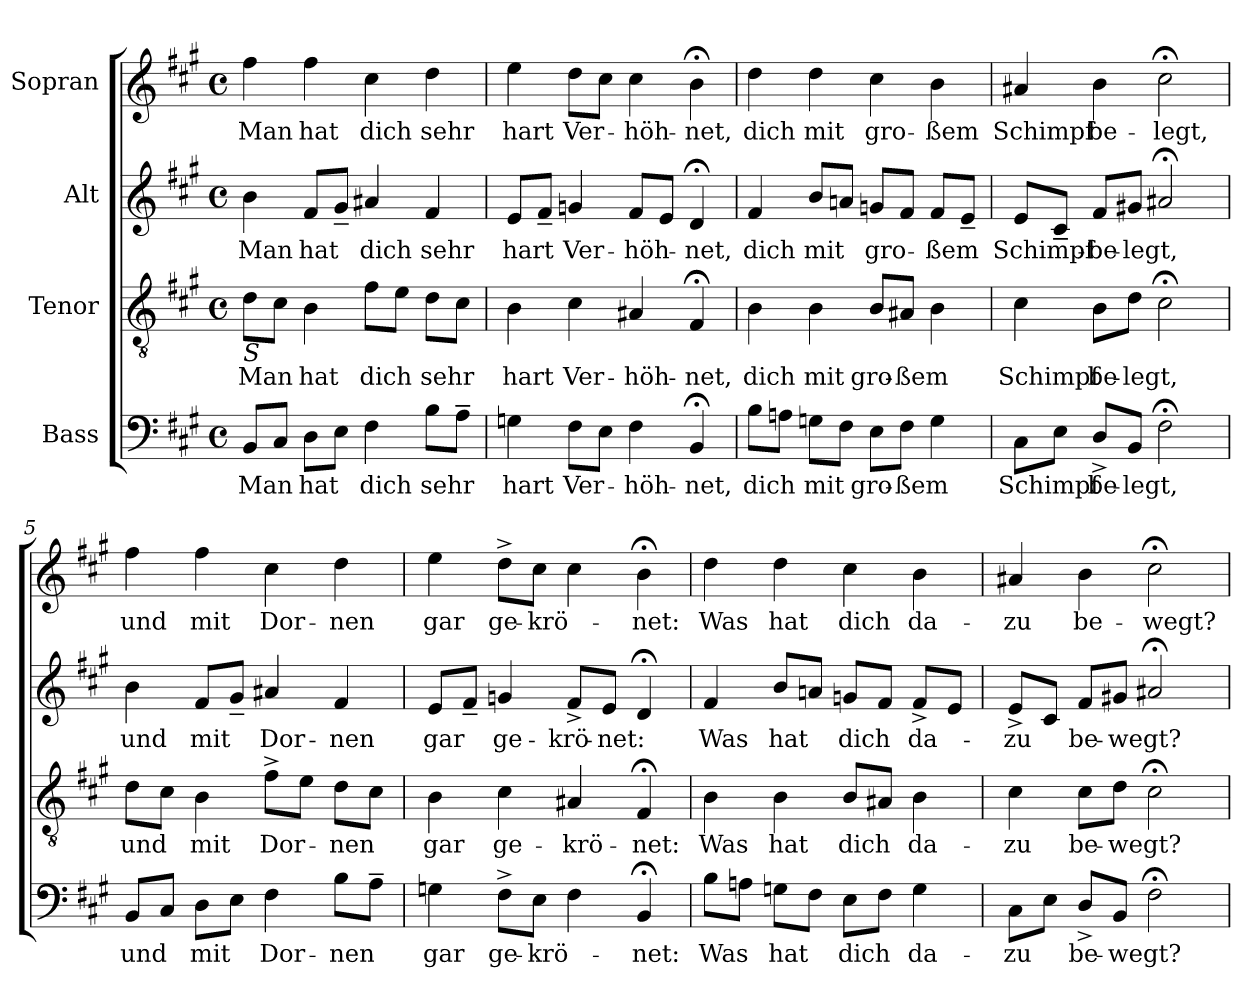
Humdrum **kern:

**kern	**text	**kern	**text	**kern	**text	**kern	**text
*part4	*part4	*part3	*part3	*part2	*part2	*part1	*part1
*staff4	*staff4	*staff3	*staff3	*staff2	*staff2	*staff1	*staff1
*I"Bass	*	*I"Tenor	*	*I"Alt	*	*I"Sopran	*
*clefF4	*	*clefGv2	*	*clefG2	*	*clefG2	*
*k[f#c#g#]	*	*k[f#c#g#]	*	*k[f#c#g#]	*	*k[f#c#g#]	*
*A:	*	*A:	*	*A:	*	*A:	*
*M4/4	*	*M4/4	*	*M4/4	*	*M4/4	*
*met(c)	*	*met(c)	*	*met(c)	*	*met(c)	*
=1	=1	=1	=1	=1	=1	=1	=1
!	!	!LO:TX:b:i:t=S	!	!	!	!	!
!	!LO:LY:b	!	!LO:LY:b	!	!LO:LY:b	!	!LO:LY:b
8BB/L	Man	8d\L	Man	4b\	Man	4ff#\	Man
8C#/J	.	8c#\J	.	.	.	.	.
!	!LO:LY:b	!	!LO:LY:b	!	!LO:LY:b	!	!LO:LY:b
8D\L	hat	4B\	hat	8f#/L	hat	4ff#\	hat
8E\J	.	.	.	8g#~</J	.	.	.
!	!LO:LY:b	!	!LO:LY:b	!	!LO:LY:b	!	!LO:LY:b
4F#\	dich	8f#\L	dich	4a#X/	dich	4cc#\	dich
.	.	8e\J	.	.	.	.	.
!	!LO:LY:b	!	!LO:LY:b	!	!LO:LY:b	!	!LO:LY:b
8B\L	sehr	8d\L	sehr	4f#/	sehr	4dd\	sehr
8A~>\J	.	8c#\J	.	.	.	.	.
=2	=2	=2	=2	=2	=2	=2	=2
!	!LO:LY:b	!	!LO:LY:b	!	!LO:LY:b	!	!LO:LY:b
4Gn\	hart	4B\	hart	8e/L	hart	4ee\	hart
.	.	.	.	8f#~</J	.	.	.
!	!LO:LY:b	!	!LO:LY:b	!	!LO:LY:b	!	!LO:LY:b
8F#\L	Ver-	4c#\	Ver-	4gn/	Ver-	8dd\L	Ver-
8E\J	.	.	.	.	.	8cc#\J	.
!	!LO:LY:b	!	!LO:LY:b	!	!LO:LY:b	!	!LO:LY:b
4F#\	-höh-	4A#X/	-höh-	8f#/L	-höh-	4cc#\	-höh-
.	.	.	.	8e/J	.	.	.
!	!LO:LY:b	!	!LO:LY:b	!	!LO:LY:b	!	!LO:LY:b
4BB;/	-net,	4F#;/	-net,	4d;/	-net,	4b;<\	-net,
=3	=3	=3	=3	=3	=3	=3	=3
!	!LO:LY:b	!	!LO:LY:b	!	!LO:LY:b	!	!LO:LY:b
8B\L	dich	4B\	dich	4f#/	dich	4dd\	dich
8An\J	.	.	.	.	.	.	.
!	!LO:LY:b	!	!LO:LY:b	!	!LO:LY:b	!	!LO:LY:b
8Gn\L	mit	4B\	mit	8b/L	mit	4dd\	mit
8F#\J	.	.	.	8an/J	.	.	.
!	!LO:LY:b	!	!LO:LY:b	!	!LO:LY:b	!	!LO:LY:b
8E\L	gro-	8B/L	gro-	8gn/L	gro-	4cc#\	gro-
!	!LO:LY:b	!	!LO:LY:b	!	!	!	!
8F#\J	-ßem	8A#X/J	-ßem	8f#/J	.	.	.
!	!	!	!	!	!LO:LY:b	!	!LO:LY:b
4G\	.	4B\	.	8f#/L	-ßem	4b\	-ßem
.	.	.	.	8e~</J	.	.	.
!!LO:LB:g=z
=4	=4	=4	=4	=4	=4	=4	=4
!	!LO:LY:b	!	!LO:LY:b	!	!LO:LY:b	!	!LO:LY:b
8C#\L	Schimpf	4c#\	Schimpf	8e/L	Schimpf-	4a#X/	Schimpf
8E\J	.	.	.	8c#~</J	.	.	.
!	!LO:LY:b	!	!LO:LY:b	!	!LO:LY:b	!	!LO:LY:b
8D^</L	be-	8B\L	be-	8f#/L	-be-	4b\	be-
!	!LO:LY:b	!	!LO:LY:b	!	!LO:LY:b	!	!
8BB/J	-legt,	8d\J	-legt,	8g#X/J	-legt,	.	.
!	!	!	!	!	!	!	!LO:LY:b
2F#;<\	.	2c#;<\	.	2a#X;/	.	2cc#;<\	-legt,
=5	=5	=5	=5	=5	=5	=5	=5
!	!LO:LY:b	!	!LO:LY:b	!	!LO:LY:b	!	!LO:LY:b
8BB/L	und	8d\L	und	4b\	und	4ff#\	und
8C#/J	.	8c#\J	.	.	.	.	.
!	!LO:LY:b	!	!LO:LY:b	!	!LO:LY:b	!	!LO:LY:b
8D\L	mit	4B\	mit	8f#/L	mit	4ff#\	mit
8E\J	.	.	.	8g#~</J	.	.	.
!	!LO:LY:b	!	!LO:LY:b	!	!LO:LY:b	!	!LO:LY:b
4F#\	Dor-	8f#^>\L	Dor-	4a#X/	Dor-	4cc#\	Dor-
.	.	8e\J	.	.	.	.	.
!	!LO:LY:b	!	!LO:LY:b	!	!LO:LY:b	!	!LO:LY:b
8B\L	-nen	8d\L	-nen	4f#/	-nen	4dd\	-nen
8A~>\J	.	8c#\J	.	.	.	.	.
=6	=6	=6	=6	=6	=6	=6	=6
!	!LO:LY:b	!	!LO:LY:b	!	!LO:LY:b	!	!LO:LY:b
4Gn\	gar	4B\	gar	8e/L	gar	4ee\	gar
.	.	.	.	8f#~</J	.	.	.
!	!LO:LY:b	!	!LO:LY:b	!	!LO:LY:b	!	!LO:LY:b
8F#^>\L	ge-	4c#\	ge-	4gn/	ge-	8dd^>\L	ge-
!	!LO:LY:b	!	!	!	!	!	!LO:LY:b
8E\J	-krö-	.	.	.	.	8cc#\J	-krö-
!	!	!	!LO:LY:b	!	!LO:LY:b	!	!
4F#\	.	4A#X/	-krö-	8f#^</L	-krö-	4cc#\	.
!	!	!	!	!	!LO:LY:b	!	!
.	.	.	.	8e/J	-net:	.	.
!	!LO:LY:b	!	!LO:LY:b	!	!	!	!LO:LY:b
4BB;/	-net:	4F#;/	-net:	4d;/	.	4b;<\	-net:
=7	=7	=7	=7	=7	=7	=7	=7
!	!LO:LY:b	!	!LO:LY:b	!	!LO:LY:b	!	!LO:LY:b
8B\L	Was	4B\	Was	4f#/	Was	4dd\	Was
8An\J	.	.	.	.	.	.	.
!	!LO:LY:b	!	!LO:LY:b	!	!LO:LY:b	!	!LO:LY:b
8Gn\L	hat	4B\	hat	8b/L	hat	4dd\	hat
8F#\J	.	.	.	8an/J	.	.	.
!	!LO:LY:b	!	!LO:LY:b	!	!LO:LY:b	!	!LO:LY:b
8E\L	dich	8B/L	dich	8gn/L	dich	4cc#\	dich
8F#\J	.	8A#X/J	.	8f#/J	.	.	.
!	!LO:LY:b	!	!LO:LY:b	!	!LO:LY:b	!	!LO:LY:b
4G\	da-	4B\	da-	8f#^</L	da-	4b\	da-
.	.	.	.	8e/J	.	.	.
!!LO:LB:g=z
=8	=8	=8	=8	=8	=8	=8	=8
!	!LO:LY:b	!	!LO:LY:b	!	!LO:LY:b	!	!LO:LY:b
8C#\L	-zu	4c#\	-zu	8e^</L	-zu	4a#X/	-zu
8E\J	.	.	.	8c#/J	.	.	.
!	!LO:LY:b	!	!LO:LY:b	!	!LO:LY:b	!	!LO:LY:b
8D^</L	be-	8c#\L	be-	8f#/L	be-	4b\	be-
!	!LO:LY:b	!	!LO:LY:b	!	!LO:LY:b	!	!
8BB/J	-wegt?	8d\J	-wegt?	8g#X/J	-wegt?	.	.
!	!	!	!	!	!	!	!LO:LY:b
2F#;<\	.	2c#;<\	.	2a#X;/	.	2cc#;<\	-wegt?
=	=	=	=	=	=	=	=
*-	*-	*-	*-	*-	*-	*-	*-
